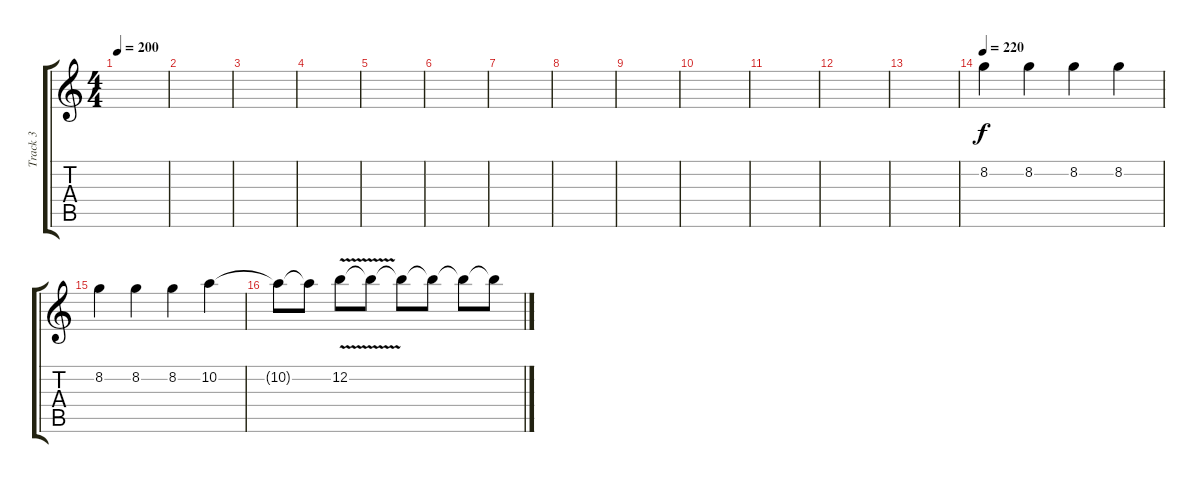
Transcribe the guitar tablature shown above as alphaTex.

\track ("Track 3" "Track 3") {instrument distortionguitar}
\staff {score tabs}
\tuning (E4 B3 G3 D3 A2 E2) {hide}
\ts (4 4)
\tempo 200
\clef g2
\ks c
|
|
|
|
|
|
|
|
|
|
|
|
|
\tempo 220
8.2.4 8.2.4 8.2.4 8.2.4 |
8.2.4 8.2.4 8.2.4 10.2.4 |
10.2{t}.8 10.2{t}.8 12.2{v}.8 12.2{t}.8 12.2{t}.8 12.2{t}.8 12.2{t}.8 12.2{t}.8
